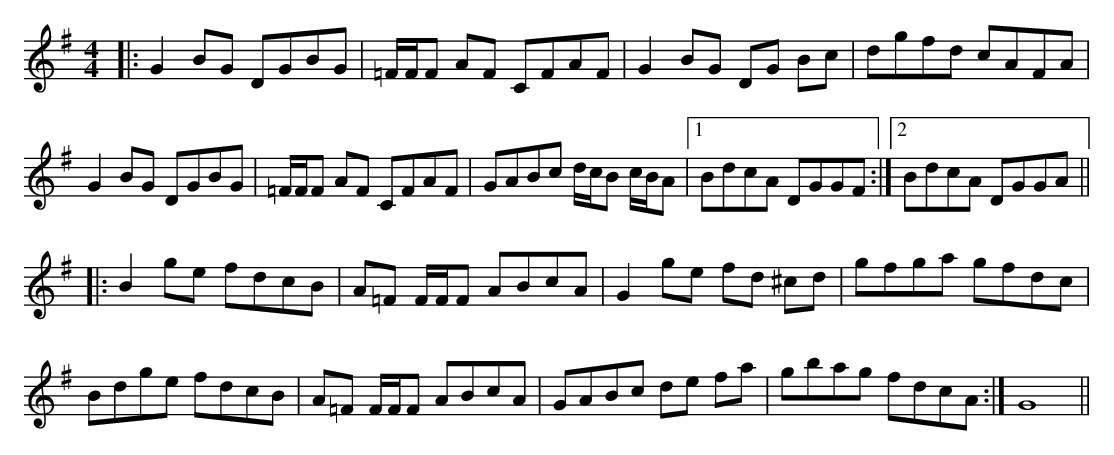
X:1
M:4/4
K:G
|: G2BG DGBG| =F/F/F AF CFAF| G2BG DG Bc| dgfd cAFA|
 G2BG DGBG| =F/F/F AF CFAF| GABc d/c/B c/B/A|1 BdcA DGGF:|2 BdcA DGGA||
|: B2ge fdcB| A=F F/F/F ABcA| G2ge fd ^cd| gfga gfdc|
 Bdge fdcB| A=F F/F/F ABcA| GABc de fa| gbag fdcA:| G8||
